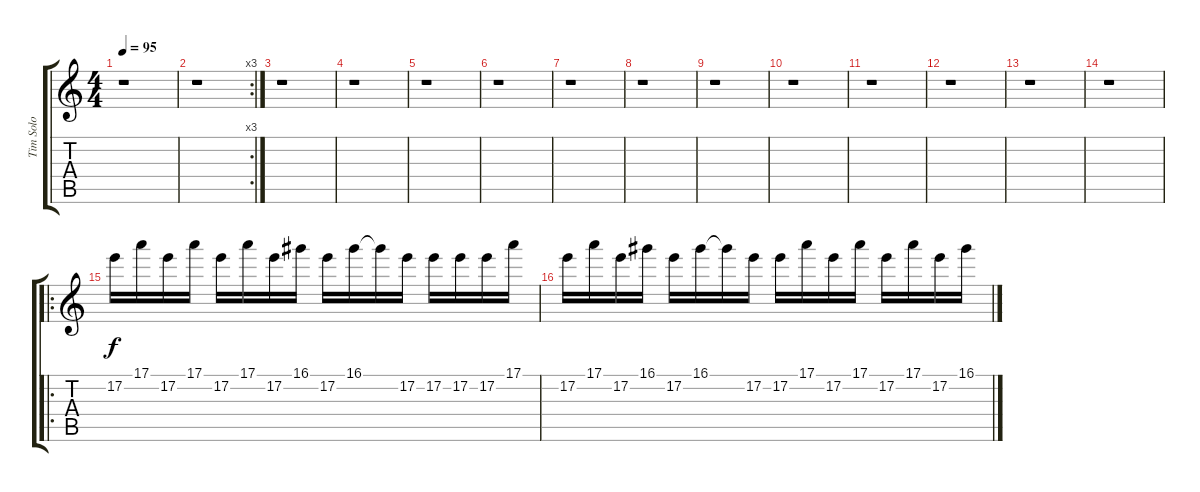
\track ("Tim Solo" "Tim Solo") {instrument overdrivenguitar}
\staff {score tabs}
\tuning (E4 B3 G3 D3 A2 E2) {hide}
\ts (4 4)
\tempo 95
\clef g2
\ks c
r.1{dy f} |
\rc 3
r.1 |
r.1 |
r.1 |
r.1 |
r.1 |
r.1 |
r.1 |
r.1 |
r.1 |
r.1 |
r.1 |
r.1 |
r.1 |
\ro
17.2.16 17.1.16 17.2.16 17.1.16 17.2.16 17.1.16 17.2.16 16.1.16 17.2.16 16.1.16 16.1{t}.16 17.2.16 17.2.16 17.2.16 17.2.16 17.1.16 |
17.2.16 17.1.16 17.2.16 16.1.16 17.2.16 16.1.16 16.1{t}.16 17.2.16 17.2.16 17.1.16 17.2.16 17.1.16 17.2.16 17.1.16 17.2.16 16.1.16
